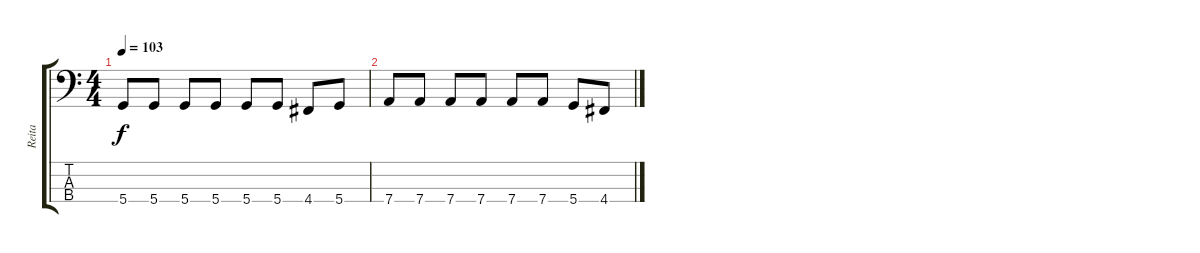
\track ("Reita" "Reita") {instrument electricbassfinger}
\staff {score tabs}
\tuning (F2 C2 G1 D1) {hide}
\ts (4 4)
\tempo 103
\clef f4
\ks c
5.4.8{dy f} 5.4.8 5.4.8 5.4.8 5.4.8 5.4.8 4.4.8 5.4.8 |
7.4.8 7.4.8 7.4.8 7.4.8 7.4.8 7.4.8 5.4.8 4.4.8
